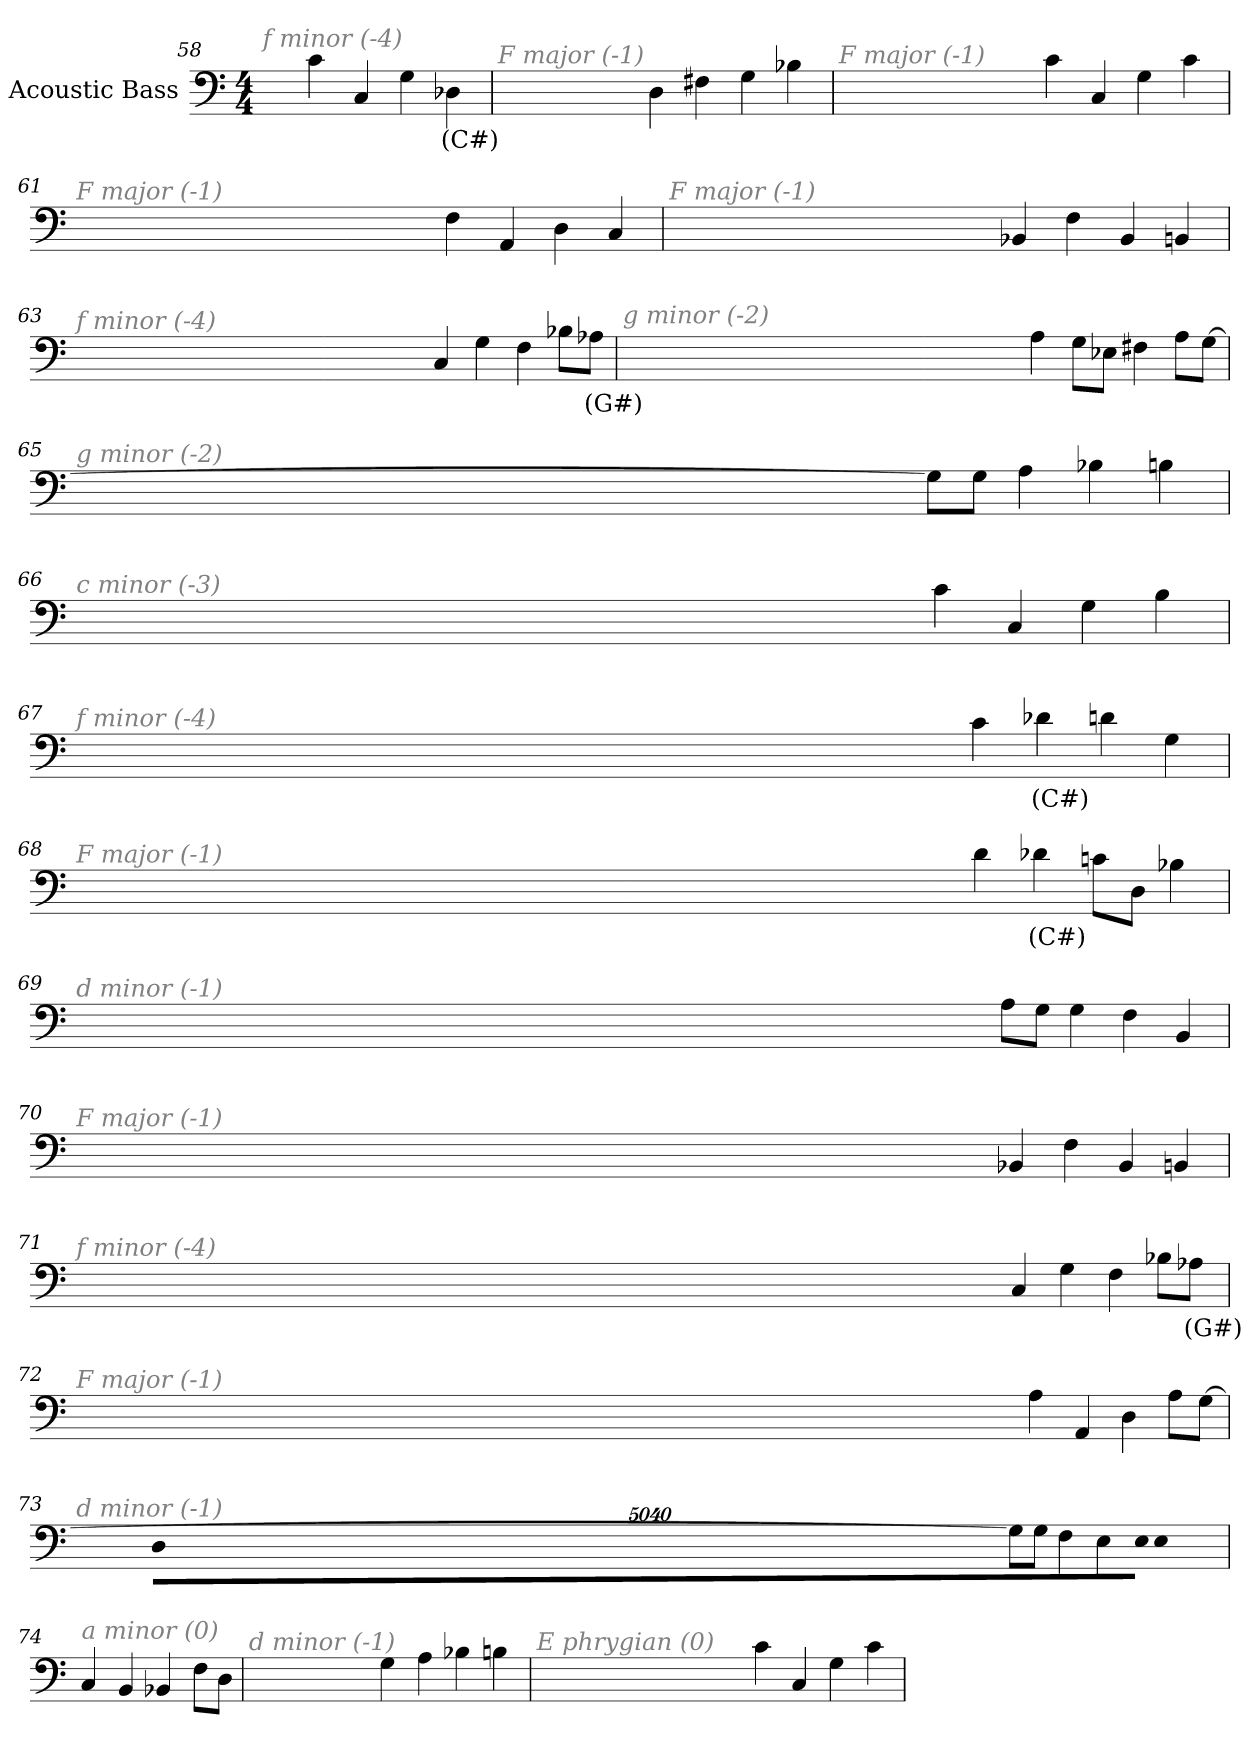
**kern	**text
*part1	*part1
*staff1	*staff1
*I"Acoustic Bass	*
*clefF4	*
*ITrd7c12	*
*k[]	*
*C:	*
*M4/4	*
=58	=58
!LO:TX:i:color=#808080:t=f minor (-4)	!
4C	.
4CC	.
4GG	.
4DD-Xi	(C#)
=59	=59
!LO:TX:i:color=#808080:t=F major (-1)	!
4DD	.
4FF#X	.
4GG	.
4BB-X	.
=60	=60
!LO:TX:i:color=#808080:t=F major (-1)	!
4C	.
4CC	.
4GG	.
4C	.
=61	=61
!LO:TX:i:color=#808080:t=F major (-1)	!
4FF	.
4AAA	.
4DD	.
4CC	.
=62	=62
!LO:TX:i:color=#808080:t=F major (-1)	!
4BBB-X	.
4FF	.
4BBB-	.
4BBBn	.
=63	=63
!LO:TX:i:color=#808080:t=f minor (-4)	!
4CC	.
4GG	.
4FF	.
8BB-XL	.
8AA-XiJ	(G#)
=64	=64
!LO:TX:i:color=#808080:t=g minor (-2)	!
4AA	.
8GGL	.
8EE-XJ	.
4FF#X	.
8AAL	.
[8GGJ	.
=65	=65
!LO:TX:i:color=#808080:t=g minor (-2)	!
8GGL]	.
8GGJ	.
4AA	.
4BB-X	.
4BBn	.
=66	=66
!LO:TX:i:color=#808080:t=c minor (-3)	!
4C	.
4CC	.
4GG	.
4BB	.
=67	=67
!LO:TX:i:color=#808080:t=f minor (-4)	!
4C	.
4D-Xi	(C#)
4D	.
4GG	.
=68	=68
!LO:TX:i:color=#808080:t=F major (-1)	!
4D	.
4D-Xi	(C#)
8CnL	.
8DDJ	.
4BB-X	.
=69	=69
!LO:TX:i:color=#808080:t=d minor (-1)	!
8AAL	.
8GGJ	.
4GG	.
4FF	.
4BBB	.
=70	=70
!LO:TX:i:color=#808080:t=F major (-1)	!
4BBB-X	.
4FF	.
4BBB-	.
4BBBn	.
=71	=71
!LO:TX:i:color=#808080:t=f minor (-4)	!
4CC	.
4GG	.
4FF	.
8BB-XL	.
8AA-XiJ	(G#)
=72	=72
!LO:TX:i:color=#808080:t=F major (-1)	!
4AA	.
4AAA	.
4DD	.
8AAL	.
[8GGJ	.
=73	=73
!LO:TX:i:color=#808080:t=d minor (-1)	!
8GGL]	.
8GGJ	.
4FF	.
4EE	.
!LO:N:vis=8	!
40320%3347EEL	.
!LO:N:vis=8	!
40320%3347EE	.
!LO:N:vis=8	!
40320%3347DDJ	.
=74	=74
!LO:TX:i:color=#808080:t=a minor (0)	!
4CC	.
4BBB	.
4BBB-X	.
8FFL	.
8DDJ	.
=75	=75
!LO:TX:i:color=#808080:t=d minor (-1)	!
4GG	.
4AA	.
4BB-X	.
4BBn	.
=76	=76
!LO:TX:i:color=#808080:t=E phrygian (0)	!
4C	.
4CC	.
4GG	.
4C	.
=	=
*-	*-
